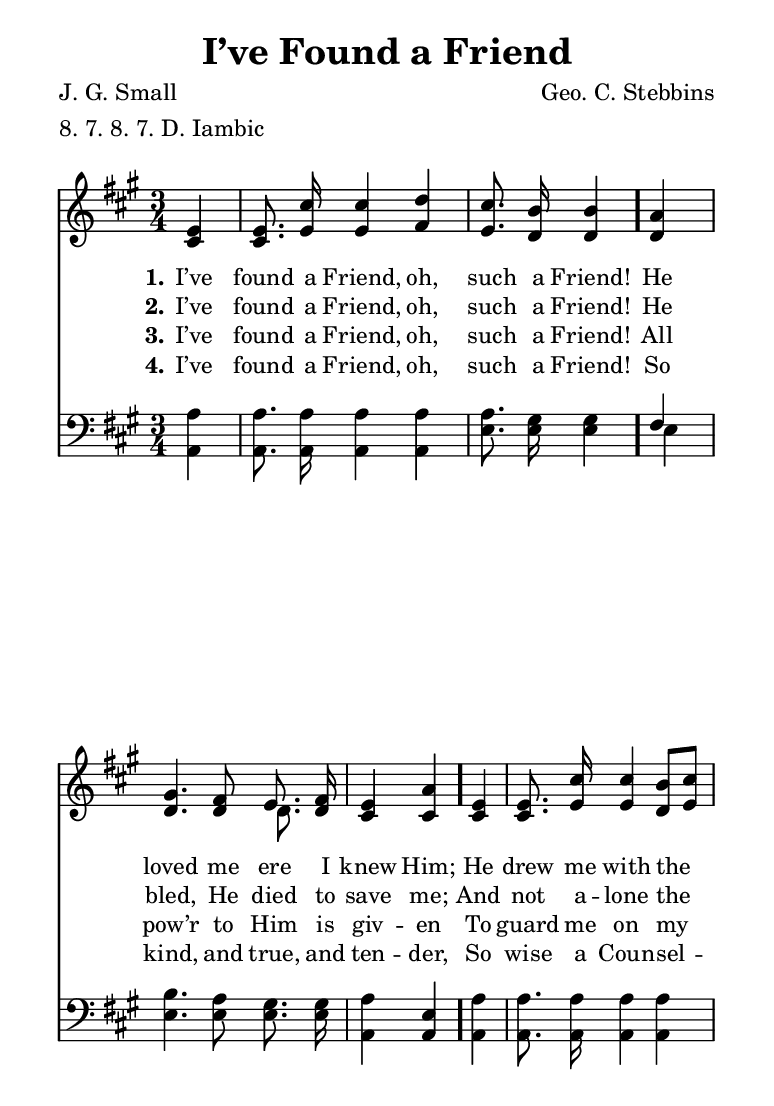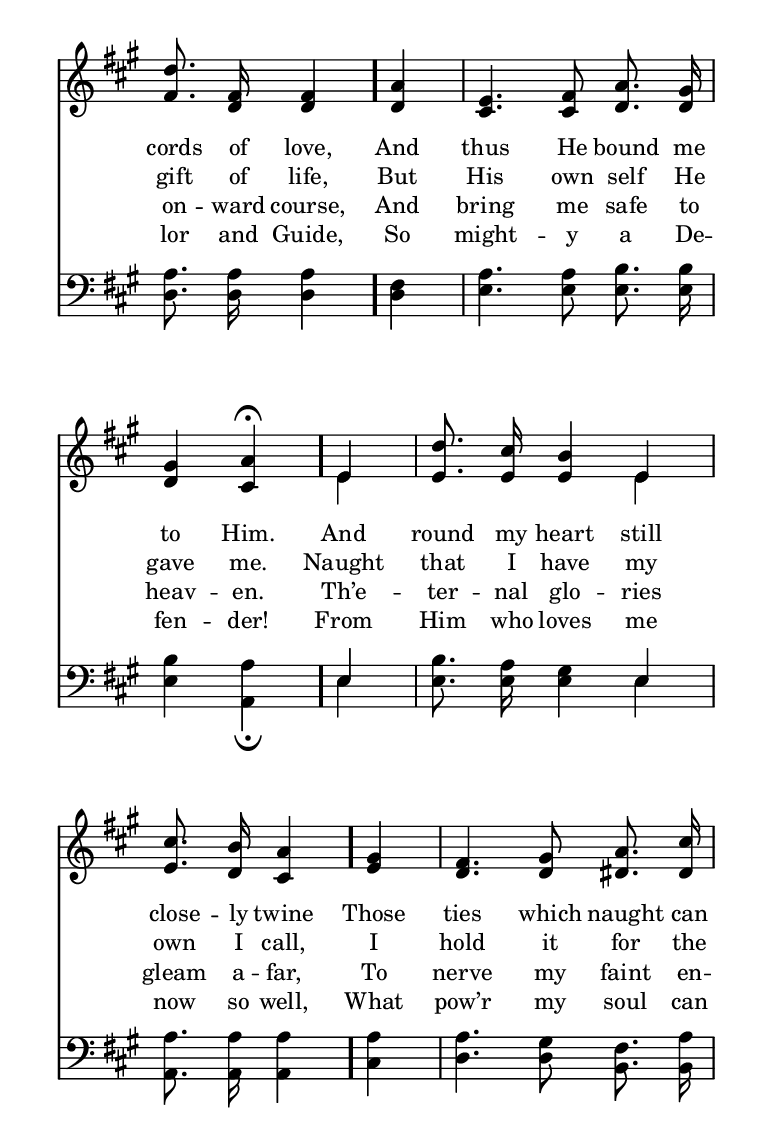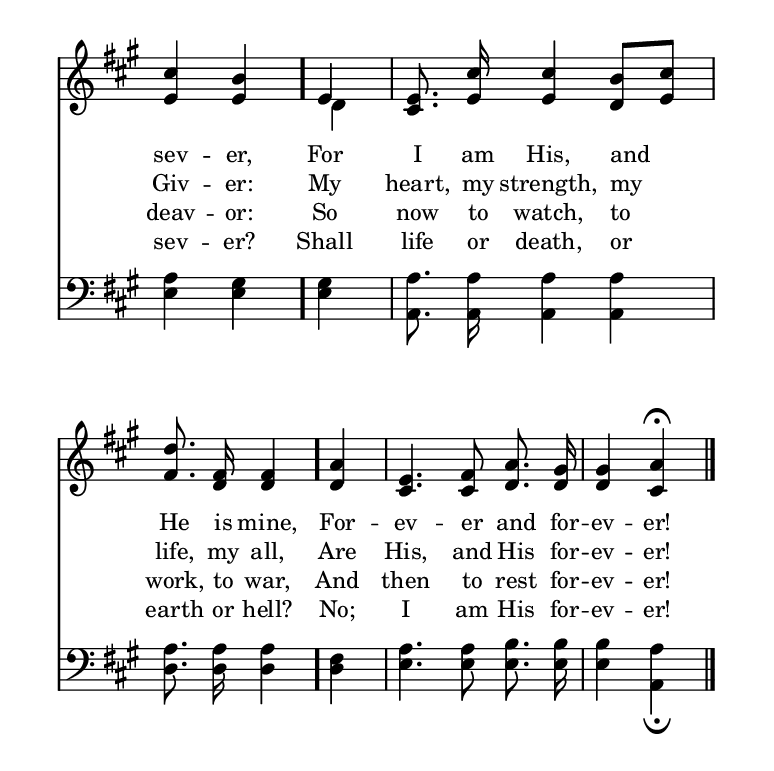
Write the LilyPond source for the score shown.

\include "common/global.ily"
\paper {
  \include "common/paper.ily"
}

\header{
  hymnnumber = "230"
  title = "I’ve Found a Friend"
  tunename = ""
  meter = "8. 7. 8. 7. D. Iambic"
  poet = "J. G. Small"
  composer = "Geo. C. Stebbins"
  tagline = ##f
}

ta = { \tempo 4=80 }
tb = { \tempo 4=40 }

global = {
  \include "common/overrides.ily"
  \override Staff.TimeSignature.style = #'numbered
  \time 3/4
  \override Score.MetronomeMark.transparent = ##t % hide all fermata changes too
  \ta
  \key a \major
  \partial 4
  \autoBeamOff
}

patternA = { \ta c4 | c8. c'16 c4 c | c8. c16 c4 }
patternB = { \ta c4 | c4. c8 c8. c16 | c4 c }
patternC = { \ta c4 | c8. c'16 c4 c8[ c] | c8. c16 c4 }
patternD = { \ta c4 | c4. c8 c8. c16 | c4 \tb c\fermata }

notesSoprano = {
\global
\relative c' {

  e4 | e8. cis'16 cis4 d | cis8. b16 b4
  a4 | gis4. fis8 e8. fis16 | e4 a
  \changePitch \patternC { e | e cis' cis b cis | d fis, fis }
  \changePitch \patternD { a | e fis a gis | gis a\fermata }

  \changePitch \patternA { e | d' cis b e, | cis' b a }
  \changePitch \patternB { gis | fis gis a cis | cis b }
  \changePitch \patternC { e, | e cis' cis b cis | d fis, fis }
  \changePitch \patternD { a | e fis a gis | gis a\fermata }

  \bar "|."

}
}

notesAlto = {
\global
\relative e' {

  \changePitch \patternA { cis | cis e e fis | e d d }
  \changePitch \patternB { d | d d d d | cis cis }
  \changePitch \patternC { cis | cis e e d e | fis d d }
  \changePitch \patternB { d | cis cis d d | d cis }

  \changePitch \patternA { e | e e e e | e d cis }
  \changePitch \patternB { e | d d dis dis | e e }
  \changePitch \patternC { d | cis e e d e | fis d d }
  \changePitch \patternB { d | cis cis d d | d cis }

}
}

notesTenor = {
\global
\relative a {

  \changePitch \patternA { a | a a a a | a gis gis }
  \changePitch \patternB { fis | b a gis gis | a e }
  \changePitch \patternA { a | a a a a | a a a }
  \changePitch \patternB { fis | a a b b | b a }

  \changePitch \patternA { e | b' a gis e | a a a }
  \changePitch \patternB { a | a gis fis a | a gis }
  \changePitch \patternA { gis | a a a a | a a a }
  \changePitch \patternB { fis | a a b b | b a }

}
}

notesBass = {
\global
\relative f, {

  \changePitch \patternA { a | a a a a | e' e e }
  \changePitch \patternB { e | e e e e | a, a }
  \changePitch \patternA { a | a a a a | d d d }
  \changePitch \patternD { d | e e e e | e a,_\fermata }

  \changePitch \patternA { e' | e e e e | a, a a }
  \changePitch \patternB { cis | d d b b | e e }
  \changePitch \patternA { e | a, a a a | d d d }
  \changePitch \patternD { d | e e e e | e a,_\fermata }

}
}

wordsA = \lyricmode {
\set stanza = "1."

I’ve found a Friend, oh, such a Friend! \bar "."
He loved me ere I knew Him; \bar "."
He drew me with the cords of love, \bar "."
And thus He bound me to Him. \bar "."
And round my heart still close -- ly twine \bar "."
Those ties which naught can sev -- er, \bar "."
For I am His, and He is mine, \bar "."
For -- ev -- er and for -- ev -- er! \bar "."

}

wordsB = \lyricmode {
\set stanza = "2."

I’ve found a Friend, oh, such a Friend!
He bled, He died to save me;
And not a -- lone the gift of life,
But His own self He gave me.
Naught that I have my own I call,
I hold it for the Giv -- er:
My heart, my strength, my life, my all,
Are His, and His for -- ev -- er!

}

wordsC = \lyricmode {
\set stanza = "3."

I’ve found a Friend, oh, such a Friend!
All pow’r to Him is giv -- en
To guard me on my on -- ward course,
And bring me safe to heav -- en.
Th’e -- ter -- nal glo -- ries gleam a -- far,
To nerve my faint en -- deav -- or:
So now to watch, to work, to war,
And then to rest for -- ev -- er!

}

wordsD = \lyricmode {
\set stanza = "4."

I’ve found a Friend, oh, such a Friend!
So kind, and true, and ten -- der,
So wise a Coun -- sel -- lor and Guide,
So might -- y a De -- fen -- der!
From Him who loves me now so well,
What pow’r my soul can sev -- er?
Shall life or death, or earth or hell?
No; I am His for -- ev -- er!

}

\score {
  \context ChoirStaff <<
    \context Staff = upper <<
      \set Staff.autoBeaming = ##f
      \set ChoirStaff.systemStartDelimiter = #'SystemStartBar
      \set ChoirStaff.printPartCombineTexts = ##f
      \partcombine #'(2 . 9) \notesSoprano \notesAlto
      \context NullVoice = sopranos { \voiceOne << \notesSoprano >> }
      \context Lyrics = one   \lyricsto sopranos \wordsA
      \context Lyrics = two   \lyricsto sopranos \wordsB
      \context Lyrics = three \lyricsto sopranos \wordsC
      \context Lyrics = four  \lyricsto sopranos \wordsD
    >>
    \context Staff = men <<
      \set Staff.autoBeaming = ##f
      \clef bass
      \set ChoirStaff.printPartCombineTexts = ##f
      \partcombine #'(2 . 9) \notesTenor \notesBass
    >>
  >>
  \layout {
    \include "common/layout.ily"
  }
  \midi{
    \include "common/midi.ily"
  }
}

\version "2.19.49"  % necessary for upgrading to future LilyPond versions.

% vi:set et ts=2 sw=2 ai nocindent syntax=lilypond:
